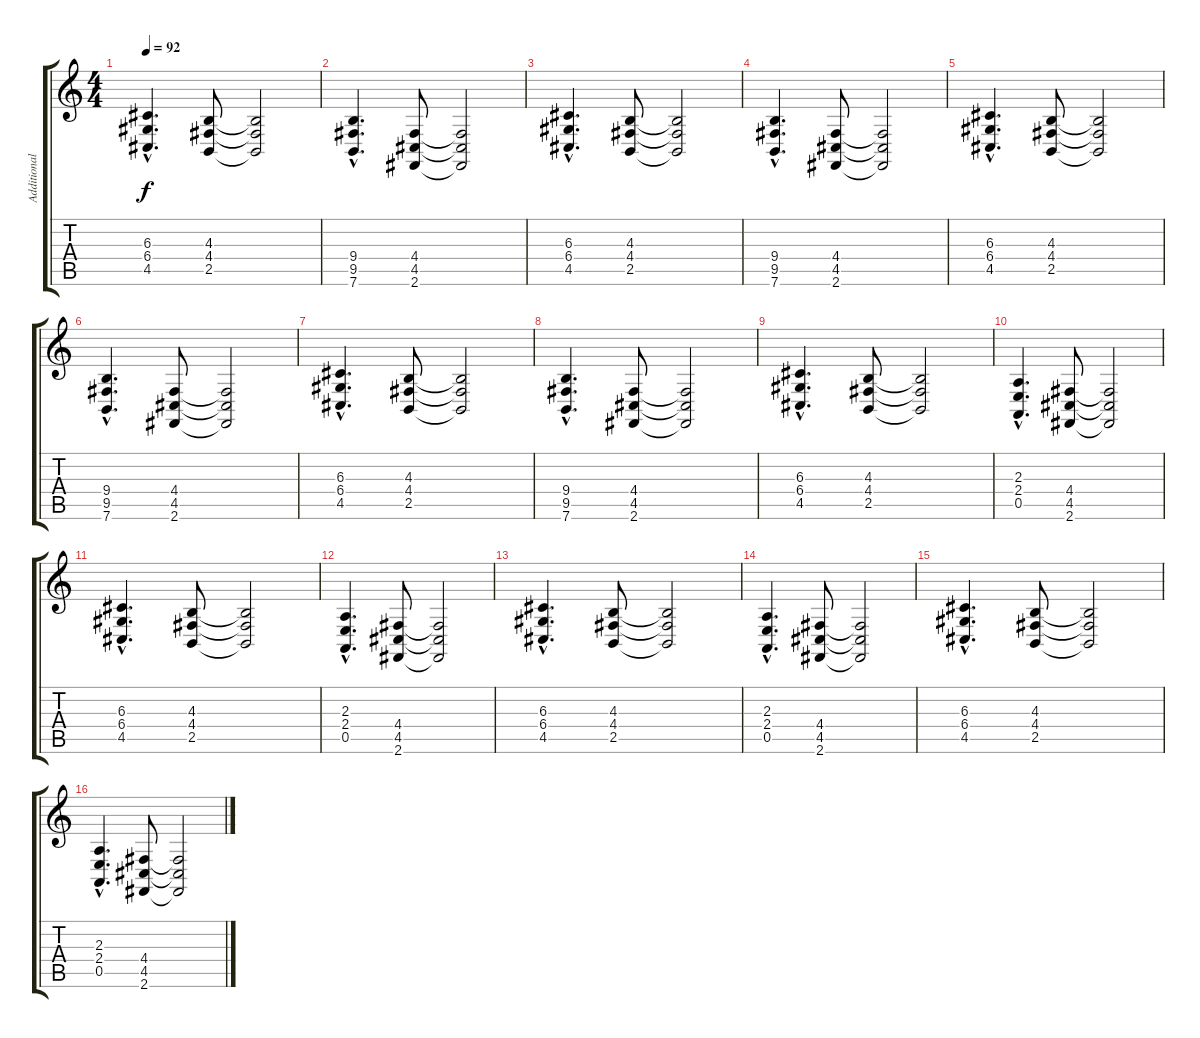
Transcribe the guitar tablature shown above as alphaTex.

\track ("Additional Guitar/Piano" "Additional") {instrument acousticgrandpiano}
\staff {score tabs}
\tuning (E4 B3 G3 D3 A2 E2) {hide}
\ts (4 4)
\tempo 92
\clef g2
\ks c
(6.3{hac} 6.4{hac} 4.5{hac}).4{d dy f} (4.3 4.4 2.5).8 (4.3{t} 4.4{t} 2.5{t}).2 |
(9.4{hac} 9.5{hac} 7.6{hac}).4{d} (4.4 4.5 2.6).8 (4.4{t} 4.5{t} 2.6{t}).2 |
(6.3{hac} 6.4{hac} 4.5{hac}).4{d} (4.3 4.4 2.5).8 (4.3{t} 4.4{t} 2.5{t}).2 |
(9.4{hac} 9.5{hac} 7.6{hac}).4{d} (4.4 4.5 2.6).8 (4.4{t} 4.5{t} 2.6{t}).2 |
(6.3{hac} 6.4{hac} 4.5{hac}).4{d} (4.3 4.4 2.5).8 (4.3{t} 4.4{t} 2.5{t}).2 |
(9.4{hac} 9.5{hac} 7.6{hac}).4{d} (4.4 4.5 2.6).8 (4.4{t} 4.5{t} 2.6{t}).2 |
(6.3{hac} 6.4{hac} 4.5{hac}).4{d} (4.3 4.4 2.5).8 (4.3{t} 4.4{t} 2.5{t}).2 |
(9.4{hac} 9.5{hac} 7.6{hac}).4{d} (4.4 4.5 2.6).8 (4.4{t} 4.5{t} 2.6{t}).2 |
(6.3{hac} 6.4{hac} 4.5{hac}).4{d instrument distortionguitar} (4.3 4.4 2.5).8 (4.3{t} 4.4{t} 2.5{t}).2 |
(2.3{hac} 2.4{hac} 0.5{hac}).4{d} (4.4 4.5 2.6).8 (4.4{t} 4.5{t} 2.6{t}).2 |
(6.3{hac} 6.4{hac} 4.5{hac}).4{d} (4.3 4.4 2.5).8 (4.3{t} 4.4{t} 2.5{t}).2 |
(2.3{hac} 2.4{hac} 0.5{hac}).4{d} (4.4 4.5 2.6).8 (4.4{t} 4.5{t} 2.6{t}).2 |
(6.3{hac} 6.4{hac} 4.5{hac}).4{d} (4.3 4.4 2.5).8 (4.3{t} 4.4{t} 2.5{t}).2 |
(2.3{hac} 2.4{hac} 0.5{hac}).4{d} (4.4 4.5 2.6).8 (4.4{t} 4.5{t} 2.6{t}).2 |
(6.3{hac} 6.4{hac} 4.5{hac}).4{d} (4.3 4.4 2.5).8 (4.3{t} 4.4{t} 2.5{t}).2 |
(2.3{hac} 2.4{hac} 0.5{hac}).4{d} (4.4 4.5 2.6).8 (4.4{t} 4.5{t} 2.6{t}).2
